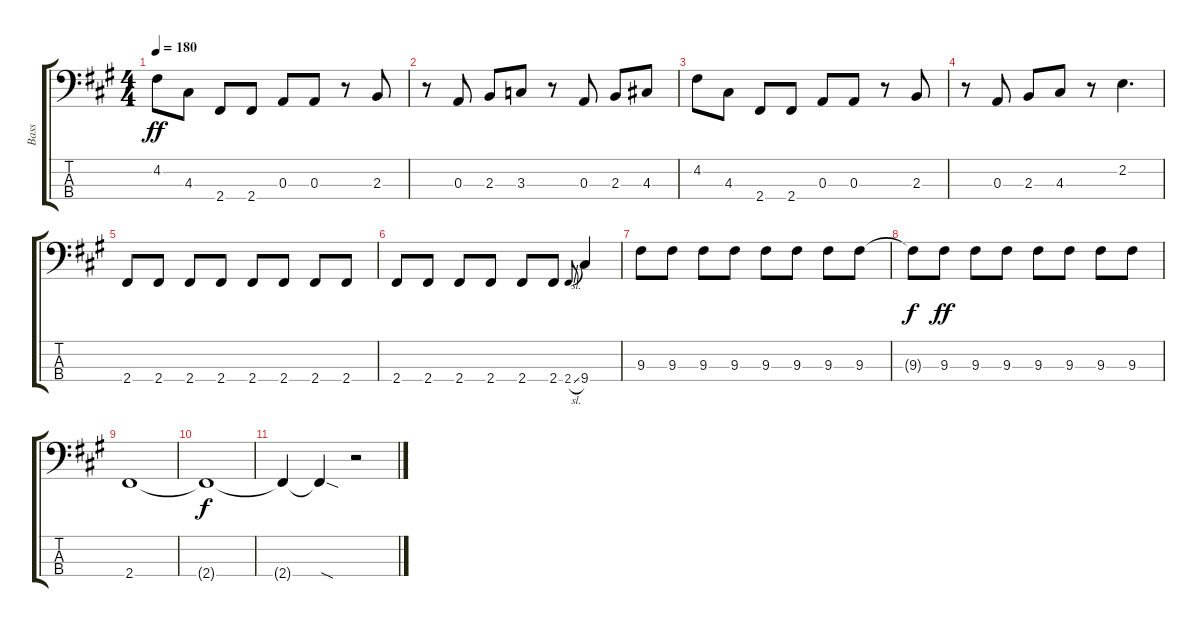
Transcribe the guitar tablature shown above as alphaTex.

\track ("Bass" "Bass") {instrument electricbasspick}
\staff {score tabs}
\tuning (G2 D2 A1 E1) {hide}
\ts (4 4)
\tempo 180
\clef f4
\ks a
4.2.8{dy ff} 4.3.8 2.4.8 2.4.8 0.3.8 0.3.8 r.8 2.3.8 |
r.8 0.3.8 2.3.8 3.3.8 r.8 0.3.8 2.3.8 4.3.8 |
4.2.8 4.3.8 2.4.8 2.4.8 0.3.8 0.3.8 r.8 2.3.8 |
r.8 0.3.8 2.3.8 4.3.8 r.8 2.2.4{d} |
2.4.8 2.4.8 2.4.8 2.4.8 2.4.8 2.4.8 2.4.8 2.4.8 |
2.4.8 2.4.8 2.4.8 2.4.8 2.4.8 2.4.8 2.4{sl}.8{gr onbeat} 9.4.4 |
9.3.8 9.3.8 9.3.8 9.3.8 9.3.8 9.3.8 9.3.8 9.3.8 |
9.3{t}.8{dy f} 9.3.8{dy ff} 9.3.8 9.3.8 9.3.8 9.3.8 9.3.8 9.3.8 |
2.4.1 |
2.4{t}.1{dy f} |
2.4{t}.4 2.4{sod t}.4 r.2
